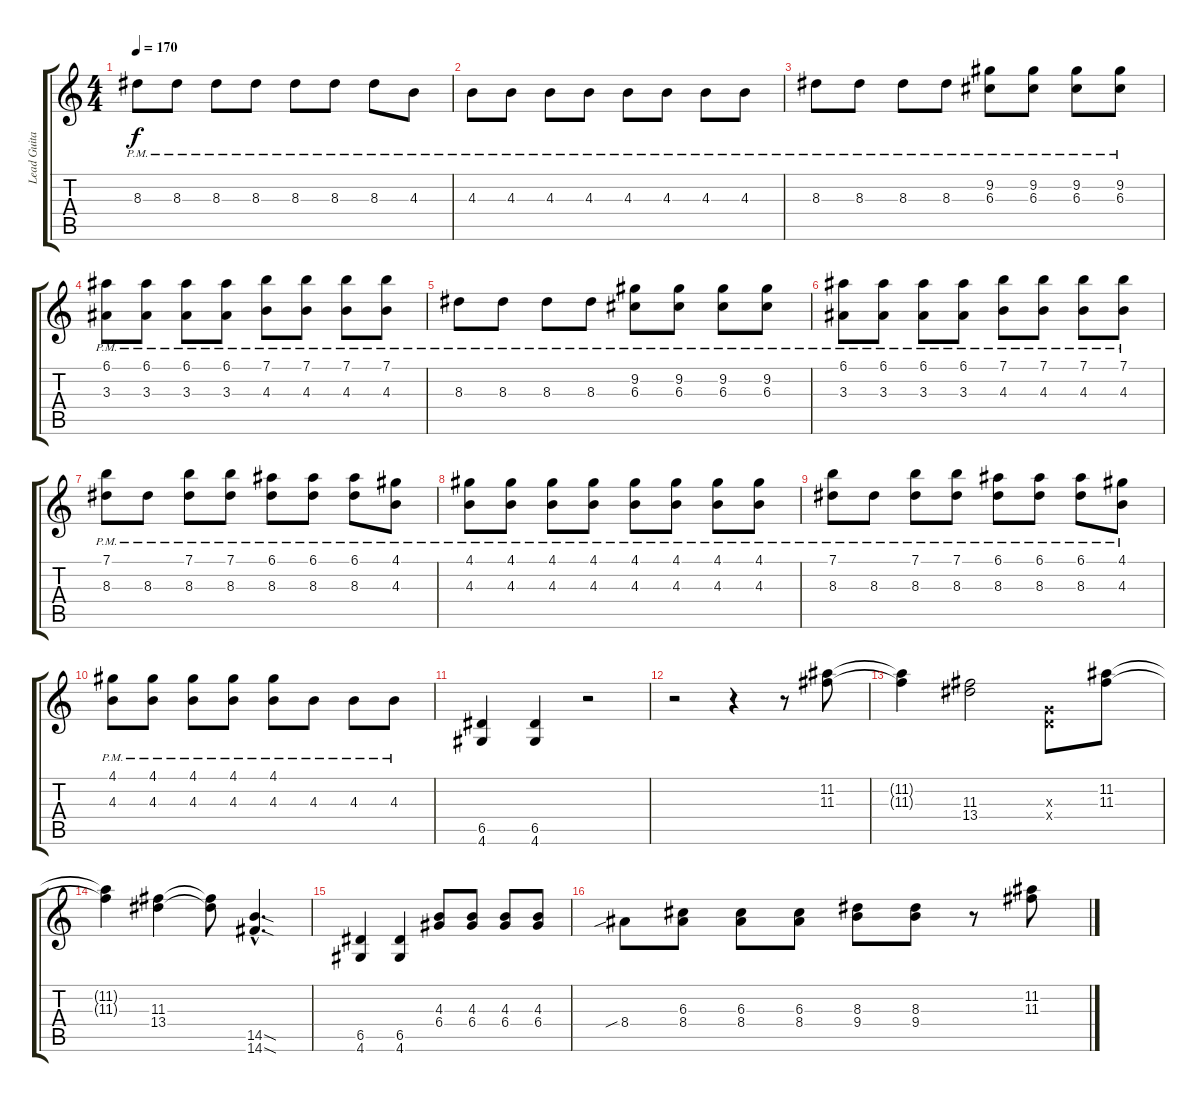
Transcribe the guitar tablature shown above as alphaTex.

\track ("Lead Guitar" "Lead Guita") {instrument overdrivenguitar}
\staff {score tabs}
\tuning (E4 B3 G3 D3 A2 E2) {hide}
\ts (4 4)
\tempo 170
\clef g2
\ks c
8.3{pm}.8{dy f} 8.3{pm}.8 8.3{pm}.8 8.3{pm}.8 8.3{pm}.8 8.3{pm}.8 8.3{pm}.8 4.3{pm}.8 |
4.3{pm}.8 4.3{pm}.8 4.3{pm}.8 4.3{pm}.8 4.3{pm}.8 4.3{pm}.8 4.3{pm}.8 4.3{pm}.8 |
8.3{pm}.8 8.3{pm}.8 8.3{pm}.8 8.3{pm}.8 (9.2{pm} 6.3{pm}).8 (9.2{pm} 6.3{pm}).8 (9.2{pm} 6.3{pm}).8 (9.2{pm} 6.3{pm}).8 |
(6.1{pm} 3.3{pm}).8 (6.1{pm} 3.3{pm}).8 (6.1{pm} 3.3{pm}).8 (6.1{pm} 3.3{pm}).8 (7.1{pm} 4.3{pm}).8 (7.1{pm} 4.3{pm}).8 (7.1{pm} 4.3{pm}).8 (7.1{pm} 4.3{pm}).8 |
8.3{pm}.8 8.3{pm}.8 8.3{pm}.8 8.3{pm}.8 (9.2{pm} 6.3{pm}).8 (9.2{pm} 6.3{pm}).8 (9.2{pm} 6.3{pm}).8 (9.2{pm} 6.3{pm}).8 |
(6.1{pm} 3.3{pm}).8 (6.1{pm} 3.3{pm}).8 (6.1{pm} 3.3{pm}).8 (6.1{pm} 3.3{pm}).8 (7.1{pm} 4.3{pm}).8 (7.1{pm} 4.3{pm}).8 (7.1{pm} 4.3{pm}).8 (7.1{pm} 4.3{pm}).8 |
(7.1{pm} 8.3{pm}).8 8.3{pm}.8 (7.1{pm} 8.3{pm}).8 (7.1{pm} 8.3{pm}).8 (6.1{pm} 8.3{pm}).8 (6.1{pm} 8.3{pm}).8 (6.1{pm} 8.3{pm}).8 (4.1{pm} 4.3{pm}).8 |
(4.1{pm} 4.3{pm}).8 (4.1{pm} 4.3{pm}).8 (4.1{pm} 4.3{pm}).8 (4.1{pm} 4.3{pm}).8 (4.1{pm} 4.3{pm}).8 (4.1{pm} 4.3{pm}).8 (4.1{pm} 4.3{pm}).8 (4.1{pm} 4.3{pm}).8 |
(7.1{pm} 8.3{pm}).8 8.3{pm}.8 (7.1{pm} 8.3{pm}).8 (7.1{pm} 8.3{pm}).8 (6.1{pm} 8.3{pm}).8 (6.1{pm} 8.3{pm}).8 (6.1{pm} 8.3{pm}).8 (4.1{pm} 4.3{pm}).8 |
(4.1{pm} 4.3{pm}).8 (4.1{pm} 4.3{pm}).8 (4.1{pm} 4.3{pm}).8 (4.1{pm} 4.3{pm}).8 (4.1{pm} 4.3{pm}).8 4.3{pm}.8 4.3{pm}.8 4.3{pm}.8 |
(6.5 4.6).4 (6.5 4.6).4 r.2 |
r.2 r.4 r.8 (11.2 11.3).8 |
(11.2{t} 11.3{t}).4 (11.3 13.4).2 (0.3{x} 0.4{x}).8 (11.2 11.3).8 |
(11.2{t} 11.3{t}).4 (11.3 13.4).4 (11.3{t} 13.4{t}).8 (14.5{sod hac} 14.6{sod hac}).4{d} |
(6.5 4.6).4 (6.5 4.6).4 (4.3 6.4).8 (4.3 6.4).8 (4.3 6.4).8 (4.3 6.4).8 |
8.4{sib}.8 (6.3 8.4).8 (6.3 8.4).8 (6.3 8.4).8 (8.3 9.4).8 (8.3 9.4).8 r.8 (11.2 11.3).8
